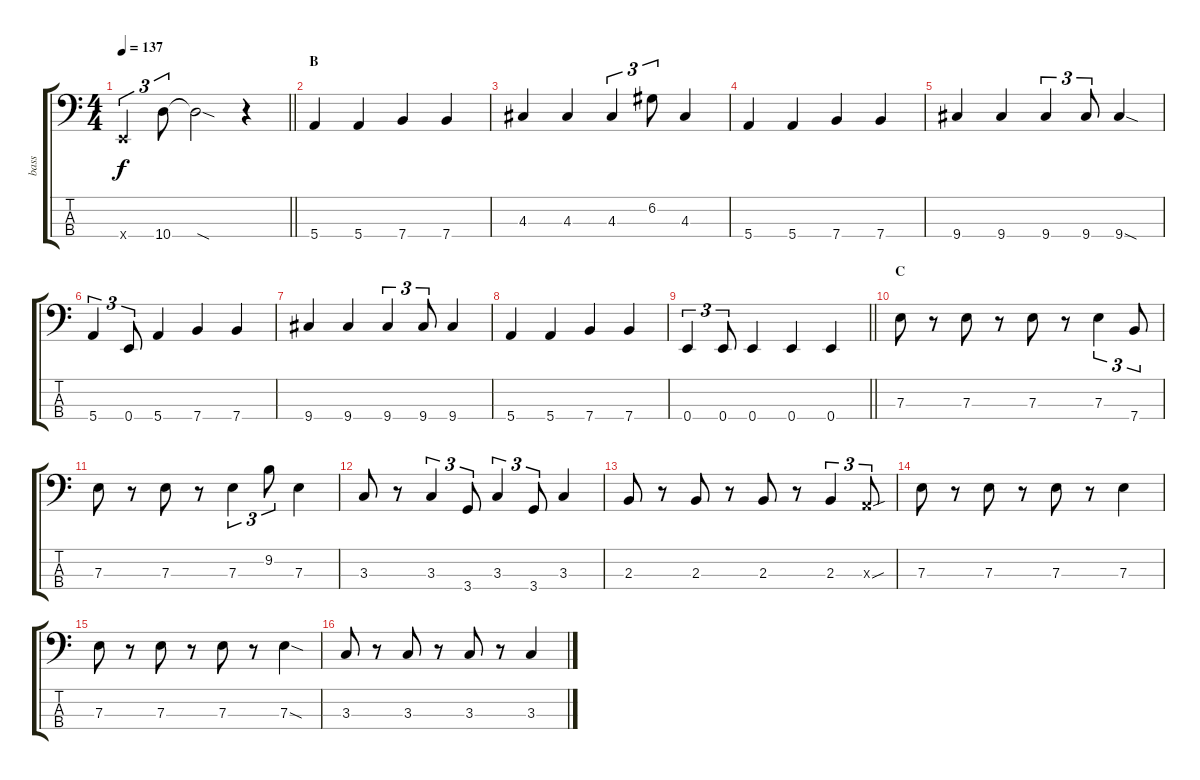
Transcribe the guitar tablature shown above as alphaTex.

\track ("bass" "bass") {instrument electricbasspick}
\staff {score tabs}
\tuning (G2 D2 A1 E1) {hide}
\ts (4 4)
\tempo 137
\clef f4
\barLineRight lightlight
\ks c
0.4{x}.4{tu (3 2) dy f} 10.4.8{tu (3 2)} 10.4{sod t}.2 r.4 |
\section ("" "B")
5.4.4 5.4.4 7.4.4 7.4.4 |
4.3.4 4.3.4 4.3.4{tu (3 2)} 6.2.8{tu (3 2)} 4.3.4 |
5.4.4 5.4.4 7.4.4 7.4.4 |
9.4.4 9.4.4 9.4.4{tu (3 2)} 9.4.8{tu (3 2)} 9.4{sod}.4 |
5.4.4{tu (3 2)} 0.4.8{tu (3 2)} 5.4.4 7.4.4 7.4.4 |
9.4.4 9.4.4 9.4.4{tu (3 2)} 9.4.8{tu (3 2)} 9.4.4 |
5.4.4 5.4.4 7.4.4 7.4.4 |
\barLineRight lightlight
0.4.4{tu (3 2)} 0.4.8{tu (3 2)} 0.4.4 0.4.4 0.4.4 |
\section ("" "C")
7.3.8 r.8 7.3.8 r.8 7.3.8 r.8 7.3.4{tu (3 2)} 7.4.8{tu (3 2)} |
7.3.8 r.8 7.3.8 r.8 7.3.4{tu (3 2)} 9.2.8{tu (3 2)} 7.3.4 |
3.3.8 r.8 3.3.4{tu (3 2)} 3.4.8{tu (3 2)} 3.3.4{tu (3 2)} 3.4.8{tu (3 2)} 3.3.4 |
2.3.8 r.8 2.3.8 r.8 2.3.8 r.8 2.3.4{tu (3 2)} 0.3{sou x}.8{tu (3 2)} |
7.3.8 r.8 7.3.8 r.8 7.3.8 r.8 7.3.4 |
7.3.8 r.8 7.3.8 r.8 7.3.8 r.8 7.3{sod}.4 |
3.3.8 r.8 3.3.8 r.8 3.3.8 r.8 3.3.4
